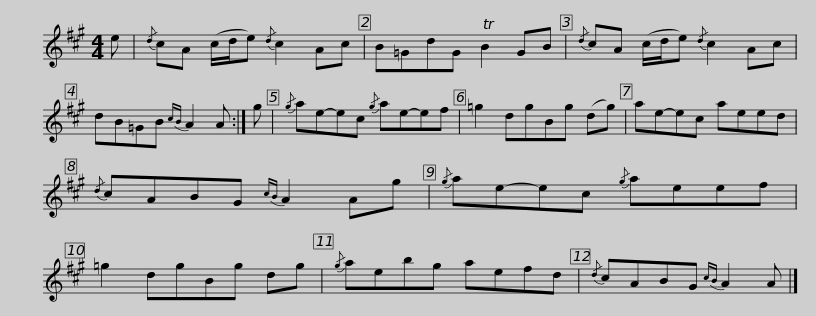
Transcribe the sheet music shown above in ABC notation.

X:1
L:1/8
M:4/4
I:linebreak $
K:A
V:1 treble
V:1
 e |{/d} cA (c/d/e){/d} c2 Ac | B=GdG TB2 GB |{/d} cA (c/d/e){/d} c2 Ac | dB=GB{cB} A2 A :| %5
 g |${/g} ae-ec{/g} ae-ef | =g2 dgBg (dg) | ae-ec aeed |{/d} cABG{cB} A2 Ag | %10
{/g} ae-ec{/g} aeef |$ =g2 dgBg dg |{/g} aebg aefd |{/d} cABG{cB} A2 A |] %14
